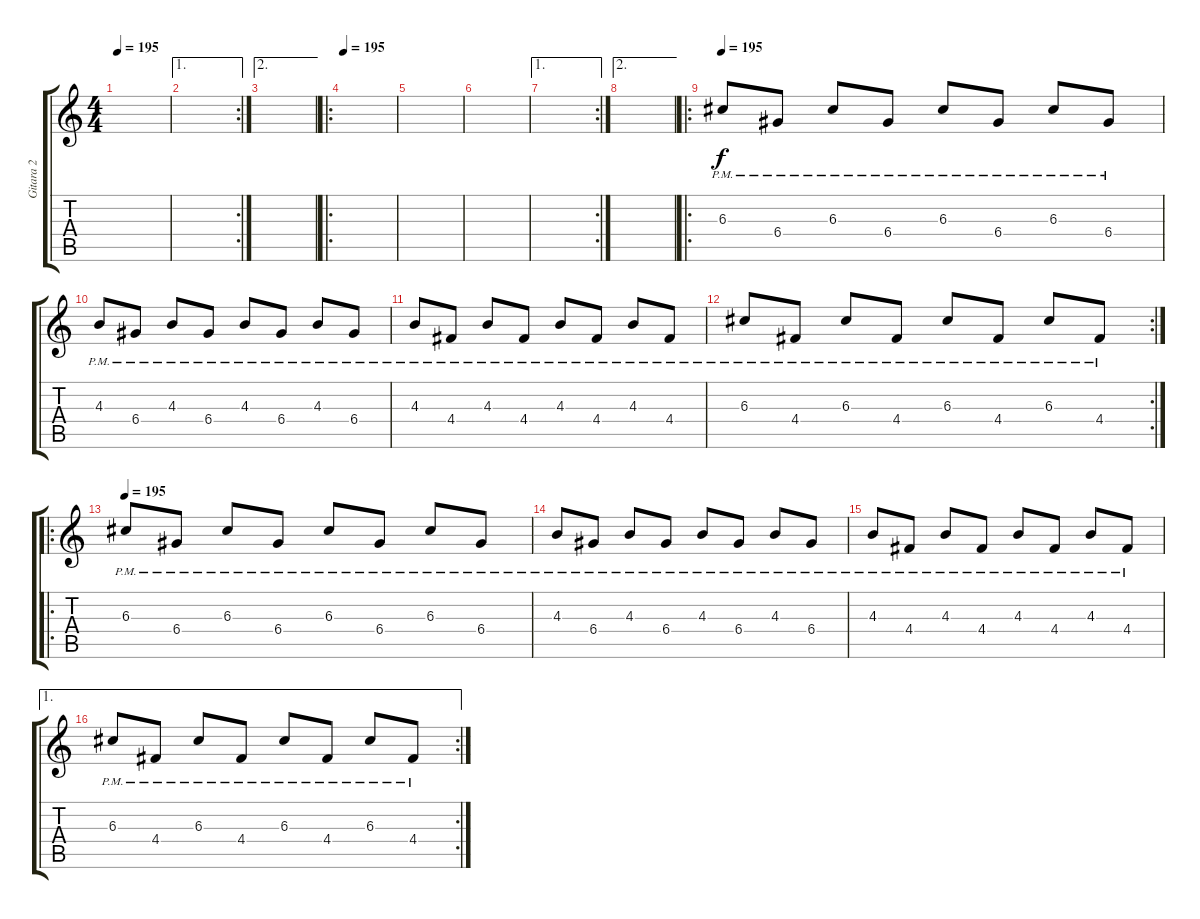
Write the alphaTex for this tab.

\track ("Gitara 2" "Gitara 2") {instrument distortionguitar}
\staff {score tabs}
\tuning (E4 B3 G3 D3 A2 E2) {hide}
\ts (4 4)
\tempo 195
\clef g2
\ks c
|
\ae 1
\rc 2
|
\ae 2
|
\ro
\tempo 195
|
|
|
\ae 1
\rc 2
|
\ae 2
|
\ro
\tempo 195
6.3{pm}.8 6.4{pm}.8 6.3{pm}.8 6.4{pm}.8 6.3{pm}.8 6.4{pm}.8 6.3{pm}.8 6.4{pm}.8 |
4.3{pm}.8 6.4{pm}.8 4.3{pm}.8 6.4{pm}.8 4.3{pm}.8 6.4{pm}.8 4.3{pm}.8 6.4{pm}.8 |
4.3{pm}.8 4.4{pm}.8 4.3{pm}.8 4.4{pm}.8 4.3{pm}.8 4.4{pm}.8 4.3{pm}.8 4.4{pm}.8 |
\rc 2
6.3{pm}.8 4.4{pm}.8 6.3{pm}.8 4.4{pm}.8 6.3{pm}.8 4.4{pm}.8 6.3{pm}.8 4.4{pm}.8 |
\ro
\tempo 195
6.3{pm}.8 6.4{pm}.8 6.3{pm}.8 6.4{pm}.8 6.3{pm}.8 6.4{pm}.8 6.3{pm}.8 6.4{pm}.8 |
4.3{pm}.8 6.4{pm}.8 4.3{pm}.8 6.4{pm}.8 4.3{pm}.8 6.4{pm}.8 4.3{pm}.8 6.4{pm}.8 |
4.3{pm}.8 4.4{pm}.8 4.3{pm}.8 4.4{pm}.8 4.3{pm}.8 4.4{pm}.8 4.3{pm}.8 4.4{pm}.8 |
\ae 1
\rc 2
6.3{pm}.8 4.4{pm}.8 6.3{pm}.8 4.4{pm}.8 6.3{pm}.8 4.4{pm}.8 6.3{pm}.8 4.4{pm}.8
